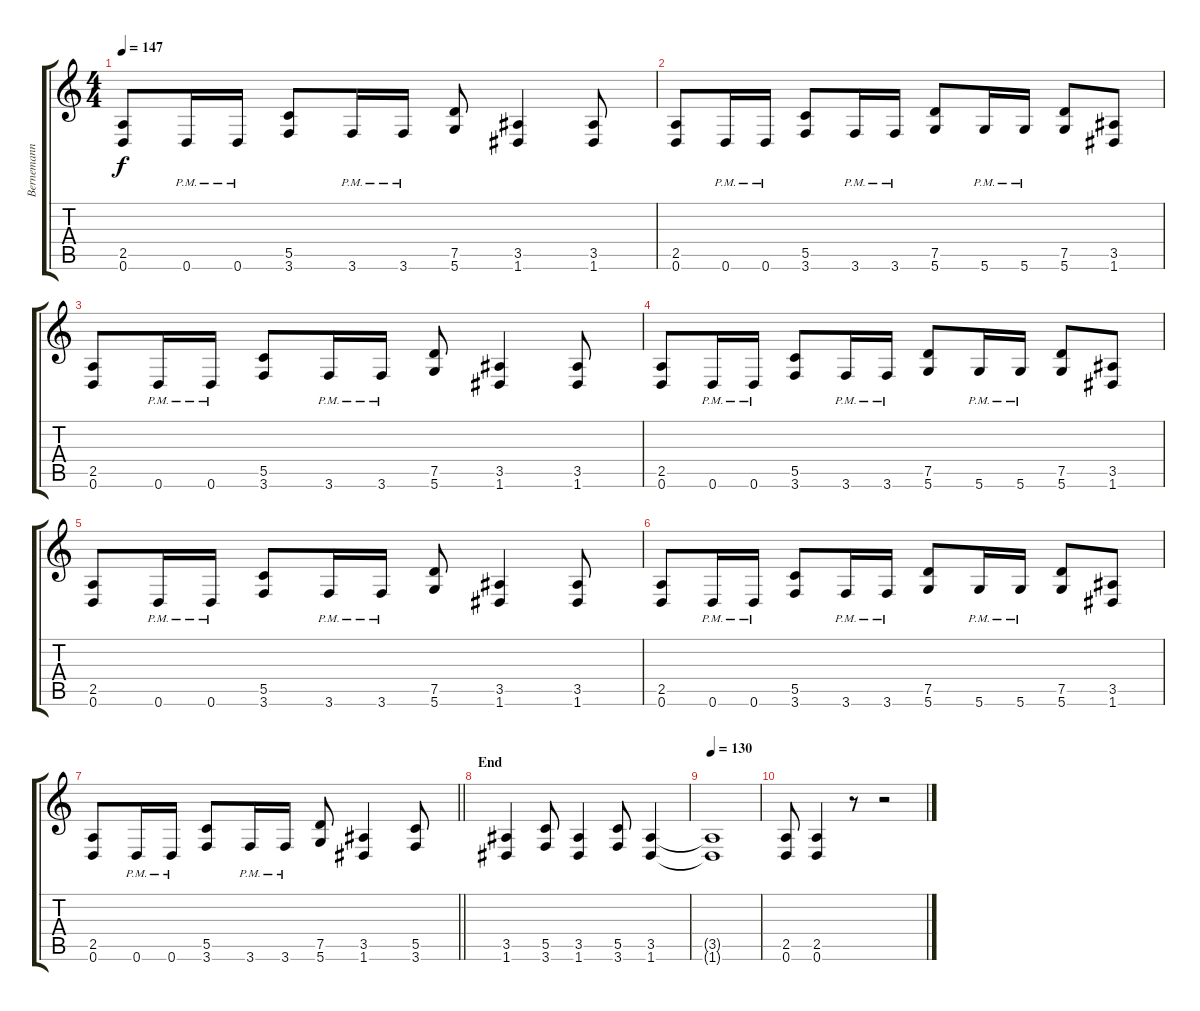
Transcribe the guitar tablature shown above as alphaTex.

\track ("Bernemann L" "Bernemann ") {instrument distortionguitar}
\staff {score tabs}
\tuning (D4 A3 F3 C3 G2 D2) {hide}
\ts (4 4)
\tempo 147
\clef g2
\ks c
(2.5 0.6).8{dy f} 0.6{pm}.16 0.6{pm}.16 (5.5 3.6).8 3.6{pm}.16 3.6{pm}.16 (7.5 5.6).8 (3.5 1.6).4 (3.5 1.6).8 |
(2.5 0.6).8 0.6{pm}.16 0.6{pm}.16 (5.5 3.6).8 3.6{pm}.16 3.6{pm}.16 (7.5 5.6).8 5.6{pm}.16 5.6{pm}.16 (7.5 5.6).8 (3.5 1.6).8 |
(2.5 0.6).8 0.6{pm}.16 0.6{pm}.16 (5.5 3.6).8 3.6{pm}.16 3.6{pm}.16 (7.5 5.6).8 (3.5 1.6).4 (3.5 1.6).8 |
(2.5 0.6).8 0.6{pm}.16 0.6{pm}.16 (5.5 3.6).8 3.6{pm}.16 3.6{pm}.16 (7.5 5.6).8 5.6{pm}.16 5.6{pm}.16 (7.5 5.6).8 (3.5 1.6).8 |
(2.5 0.6).8 0.6{pm}.16 0.6{pm}.16 (5.5 3.6).8 3.6{pm}.16 3.6{pm}.16 (7.5 5.6).8 (3.5 1.6).4 (3.5 1.6).8 |
(2.5 0.6).8 0.6{pm}.16 0.6{pm}.16 (5.5 3.6).8 3.6{pm}.16 3.6{pm}.16 (7.5 5.6).8 5.6{pm}.16 5.6{pm}.16 (7.5 5.6).8 (3.5 1.6).8 |
\barLineRight lightlight
(2.5 0.6).8 0.6{pm}.16 0.6{pm}.16 (5.5 3.6).8 3.6{pm}.16 3.6{pm}.16 (7.5 5.6).8 (3.5 1.6).4 (5.5 3.6).8 |
\section ("" "End")
(3.5 1.6).4 (5.5 3.6).8 (3.5 1.6).4 (5.5 3.6).8 (3.5 1.6).4 |
\tempo 130
(3.5{t} 1.6{t}).1 |
(2.5 0.6).8 (2.5 0.6).4 r.8 r.2
